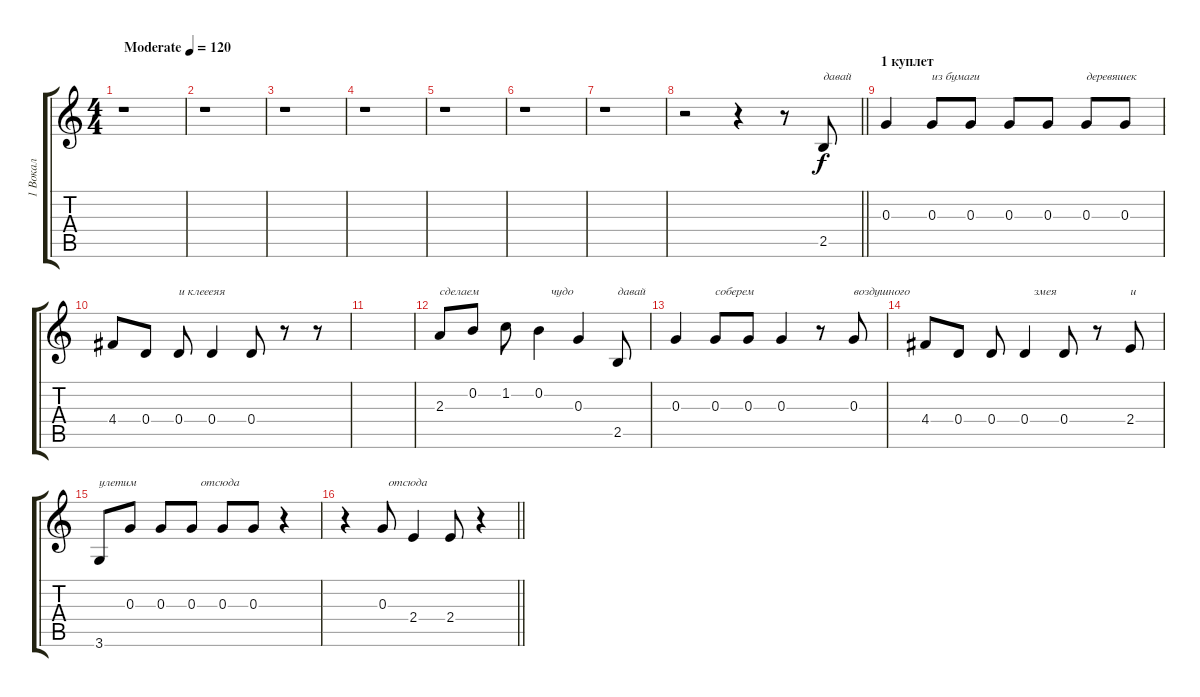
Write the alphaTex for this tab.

\track ("1 Вокал" "1 Вокал") {instrument fretlessbass}
\staff {score tabs}
\tuning (E4 B3 G3 D3 A2 E2) {hide}
\ts (4 4)
\tempo (120 "Moderate")
\clef g2
\ks c
r.1{dy f instrument fretlessbass} |
r.1 |
r.1 |
r.1 |
r.1 |
r.1 |
r.1 |
\barLineRight lightlight
r.2 r.4 r.8 2.5.8{txt "давай"} |
\section ("" "1 куплет")
0.3.4 0.3.8{txt "из бумаги"} 0.3.8 0.3.8 0.3.8 0.3.8{txt "деревяшек"} 0.3.8 |
4.4.8 0.4.8 0.4.8{txt "и клеееяя"} 0.4.4 0.4.8 r.8 r.8 |
|
2.3.8{txt "сделаем    "} 0.2.8 1.2.8 0.2.4{txt "    чудо"} 0.3.4 2.5.8{txt "давай"} |
0.3.4 0.3.8{txt "соберем"} 0.3.8 0.3.4 r.8 0.3.8{txt "воздушного"} |
4.4.8 0.4.8 0.4.8 0.4.4{txt "   змея"} 0.4.8 r.8 2.4.8{txt "и"} |
3.6.8{txt "улетим"} 0.3.8 0.3.8 0.3.8{txt "   отсюда"} 0.3.8 0.3.8 r.4 |
\barLineRight lightlight
r.4 0.3.8{txt "  отсюда"} 2.4.4 2.4.8 r.4
